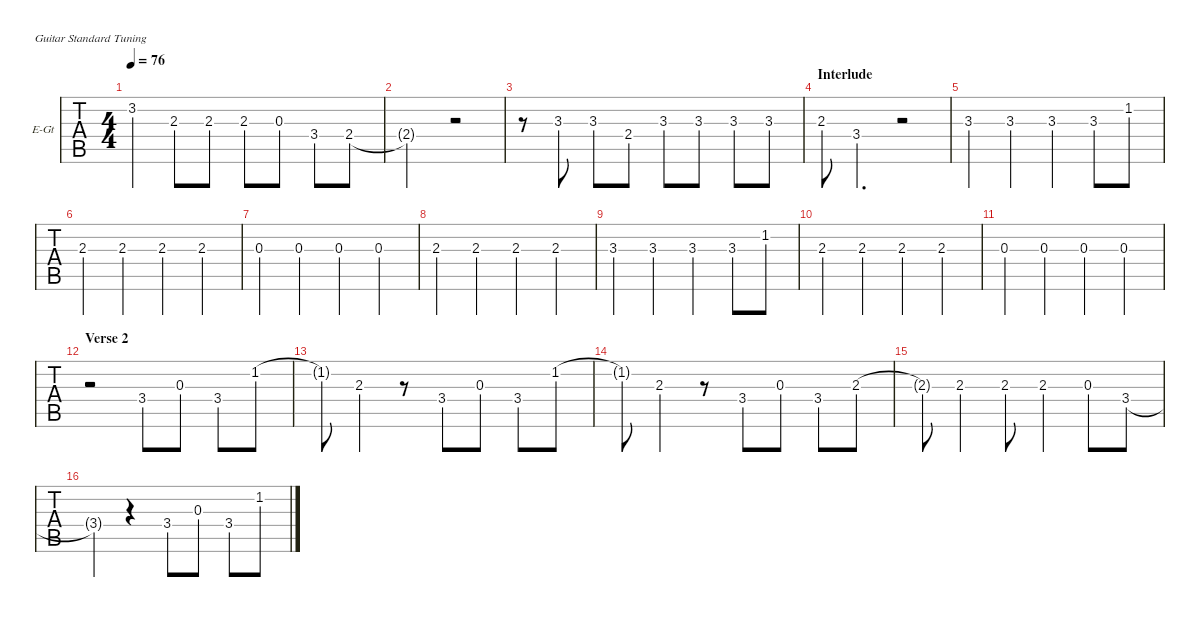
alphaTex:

\defaultSystemsLayout 4
\hideDynamics
\bracketExtendMode nobrackets
\firstSystemTrackNameOrientation horizontal
\track ("melody 04 SYL" "E-Gt") {instrument electricguitarclean}
\staff {tabs}
\tuning (E4 B3 G3 D3 A2 E2)
\ts (4 4)
\tempo 76
\clef g2
\ks gminor
3.2{acc forcenatural}.4{dy mf beam Down} 2.3{acc forcenatural}.8{beam Up} 2.3{acc forcenatural}.8{beam Up} 2.3{acc forcenatural}.8{beam Up} 0.3{acc forcenatural}.8{beam Up} 3.4{acc forcenatural}.8{beam Up} 2.4{acc forcenatural}.8{beam Up} |
2.4{t acc forcenatural}.2{beam Up} r.2{beam Down} |
r.8{beam Down} 3.3{acc b}.8{beam Down} 3.3{acc b}.8{beam Up} 2.4{acc forcenatural}.8{beam Up} 3.3{acc b}.8{beam Up} 3.3{acc b}.8{beam Up} 3.3{acc b}.8{beam Up} 3.3{acc b}.8{beam Up} |
\section ("" "Interlude")
2.3{acc forcenatural}.8{beam Up} 3.4{acc forcenatural}.4{d beam Up} r.2{beam Down} |
3.3{acc b}.4{beam Down} 3.3{acc b}.4{beam Down} 3.3{acc b}.4{beam Down} 3.3{acc b}.8{beam Down} 1.2{acc forcenatural}.8{beam Down} |
2.3{acc forcenatural}.4{beam Up} 2.3{acc forcenatural}.4{beam Up} 2.3{acc forcenatural}.4{beam Up} 2.3{acc forcenatural}.4{beam Up} |
0.3{acc forcenatural}.4{beam Up} 0.3{acc forcenatural}.4{beam Up} 0.3{acc forcenatural}.4{beam Up} 0.3{acc forcenatural}.4{beam Up} |
2.3{lf 3 acc forcenatural}.4{beam Up} 2.3{acc forcenatural}.4{beam Up} 2.3{acc forcenatural}.4{beam Up} 2.3{acc forcenatural}.4{beam Up} |
3.3{acc b}.4{beam Down} 3.3{acc b}.4{beam Down} 3.3{acc b}.4{beam Down} 3.3{acc b}.8{beam Down} 1.2{acc forcenatural}.8{beam Down} |
2.3{acc forcenatural}.4{beam Up} 2.3{acc forcenatural}.4{beam Up} 2.3{acc forcenatural}.4{beam Up} 2.3{acc forcenatural}.4{beam Up} |
0.3{acc forcenatural}.4{beam Up} 0.3{acc forcenatural}.4{beam Up} 0.3{acc forcenatural}.4{beam Up} 0.3{acc forcenatural}.4{beam Up} |
\section ("" "Verse 2")
r.2{beam Down} 3.4{acc forcenatural}.8{beam Up} 0.3{acc forcenatural}.8{beam Up} 3.4{acc forcenatural}.8{beam Up} 1.2{acc forcenatural}.8{beam Up} |
1.2{t acc forcenatural}.8{beam Down} 2.3{acc forcenatural}.4{beam Up} r.8{beam Down} 3.4{acc forcenatural}.8{beam Up} 0.3{acc forcenatural}.8{beam Up} 3.4{acc forcenatural}.8{beam Up} 1.2{acc forcenatural}.8{beam Up} |
1.2{t acc forcenatural}.8{beam Down} 2.3{acc forcenatural}.4{beam Up} r.8{beam Down} 3.4{acc forcenatural}.8{beam Up} 0.3{acc forcenatural}.8{beam Up} 3.4{acc forcenatural}.8{beam Up} 2.3{acc forcenatural}.8{beam Up} |
2.3{t acc forcenatural}.8{beam Up} 2.3{acc forcenatural}.4{beam Up} 2.3{acc forcenatural}.8{beam Up} 2.3{acc forcenatural}.4{beam Up} 0.3{acc forcenatural}.8{beam Up} 3.4{acc forcenatural}.8{beam Up} |
3.4{t acc forcenatural}.4{beam Up} r.4{beam Down} 3.4{acc forcenatural}.8{beam Up} 0.3{acc forcenatural}.8{beam Up} 3.4{acc forcenatural}.8{beam Up} 1.2{acc forcenatural}.8{beam Up}
